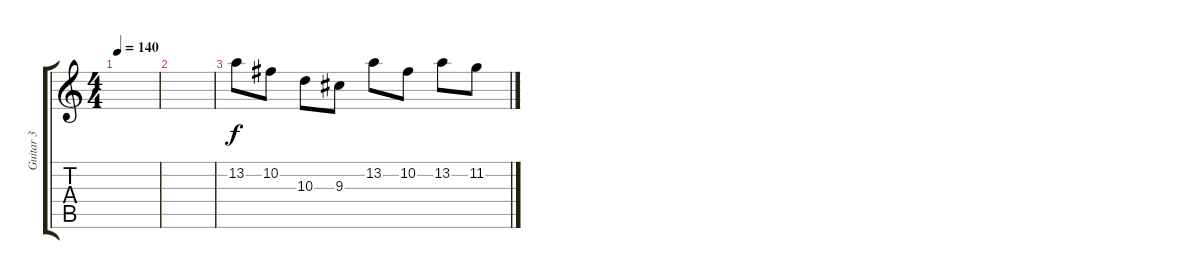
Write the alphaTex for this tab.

\track ("Guitar 3" "Guitar 3") {instrument distortionguitar}
\staff {score tabs}
\tuning (Db4 Ab3 E3 B2 Gb2 B1) {hide}
\ts (4 4)
\tempo 140
\clef g2
\ks c
|
|
13.2.8 10.2.8 10.3.8 9.3.8 13.2.8 10.2.8 13.2.8 11.2.8
